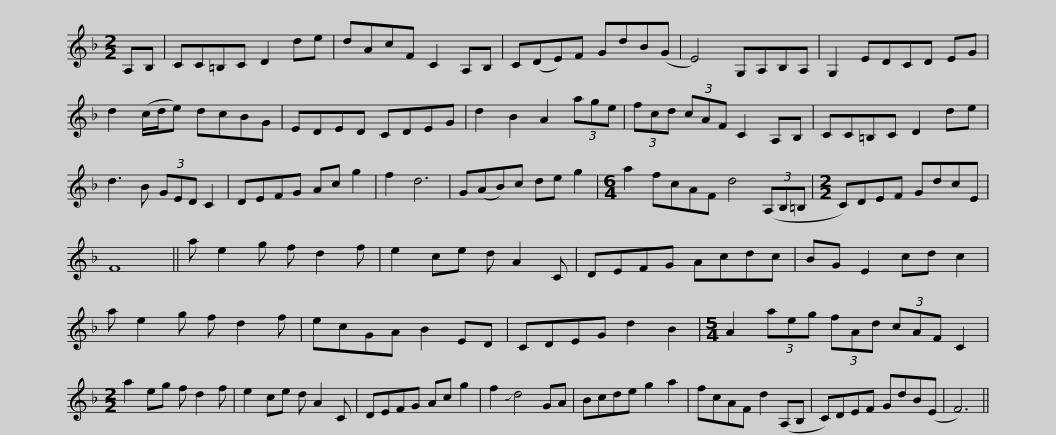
X:1
L:1/8
M:2/2
I:linebreak $
K:F
V:1 treble
V:1
 A,B, | CC=B,C D2 de | dAcF C2 A,B, | C(DE)F GdB(G | E4) G,A,B,A, | %5
 G,2 EDCD EG |$ d2 (c/d/e) dcBG | EDED CDEG | d2 B2 A2 (3age | (3fcd (3cAF C2 A,B, | %10
 CC=B,C D2 de |$ d3 B (3GED C2 | DEFG Ac g2 | f2 d6 | G(AB)c de g2 | %15
[M:6/4] a2 fcAF d4 (3(A,B,=B, |[M:2/2] C)DEF GdcE |$ F8 || a e2 g f d2 f | e2 ce d A2 C | %20
 DEFG Acdc | BG E2 cd c2 | a e2 g f d2 f | ecGA B2 ED |$ CDEG d2 B2 | %25
[M:5/4] A2 (3aeg (3fAd (3cAF C2 |[M:2/2] a2 eg f d2 f | e2 ce d A2 C | DEFG Ac g2 | f2 !slide!d4 GA |$ %30
 Bcde g2 a2 | fcAF d2 (A,B, | C)DEF GdB(E | F6) || %34
